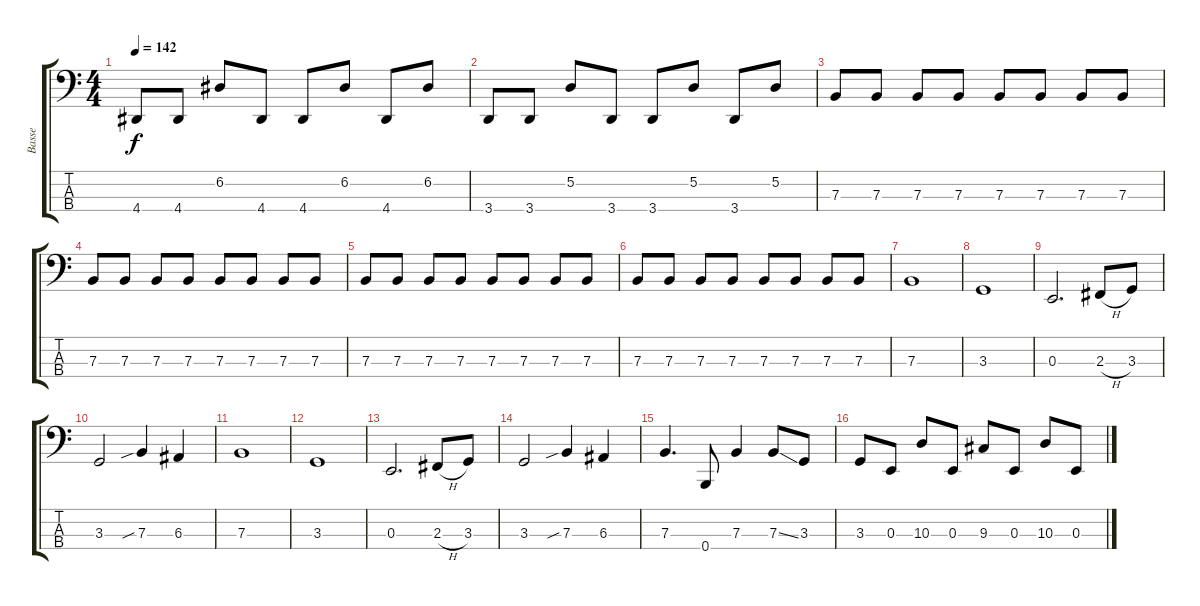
\track ("Basse" "Basse") {instrument electricbassfinger}
\staff {score tabs}
\tuning (D2 A1 E1 B0) {hide}
\ts (4 4)
\tempo 142
\clef f4
\ks c
4.4.8{dy f} 4.4.8 6.2.8 4.4.8 4.4.8 6.2.8 4.4.8 6.2.8 |
3.4.8 3.4.8 5.2.8 3.4.8 3.4.8 5.2.8 3.4.8 5.2.8 |
7.3.8 7.3.8 7.3.8 7.3.8 7.3.8 7.3.8 7.3.8 7.3.8 |
7.3.8 7.3.8 7.3.8 7.3.8 7.3.8 7.3.8 7.3.8 7.3.8 |
7.3.8 7.3.8 7.3.8 7.3.8 7.3.8 7.3.8 7.3.8 7.3.8 |
7.3.8 7.3.8 7.3.8 7.3.8 7.3.8 7.3.8 7.3.8 7.3.8 |
7.3.1 |
3.3.1 |
0.3.2{d} 2.3{h}.8 3.3.8 |
3.3.2 7.3{sib}.4 6.3.4 |
7.3.1 |
3.3.1 |
0.3.2{d} 2.3{h}.8 3.3.8 |
3.3.2 7.3{sib}.4 6.3.4 |
7.3.4{d} 0.4.8 7.3.4 7.3{ss}.8 3.3.8 |
3.3.8 0.3.8 10.3.8 0.3.8 9.3.8 0.3.8 10.3.8 0.3.8
